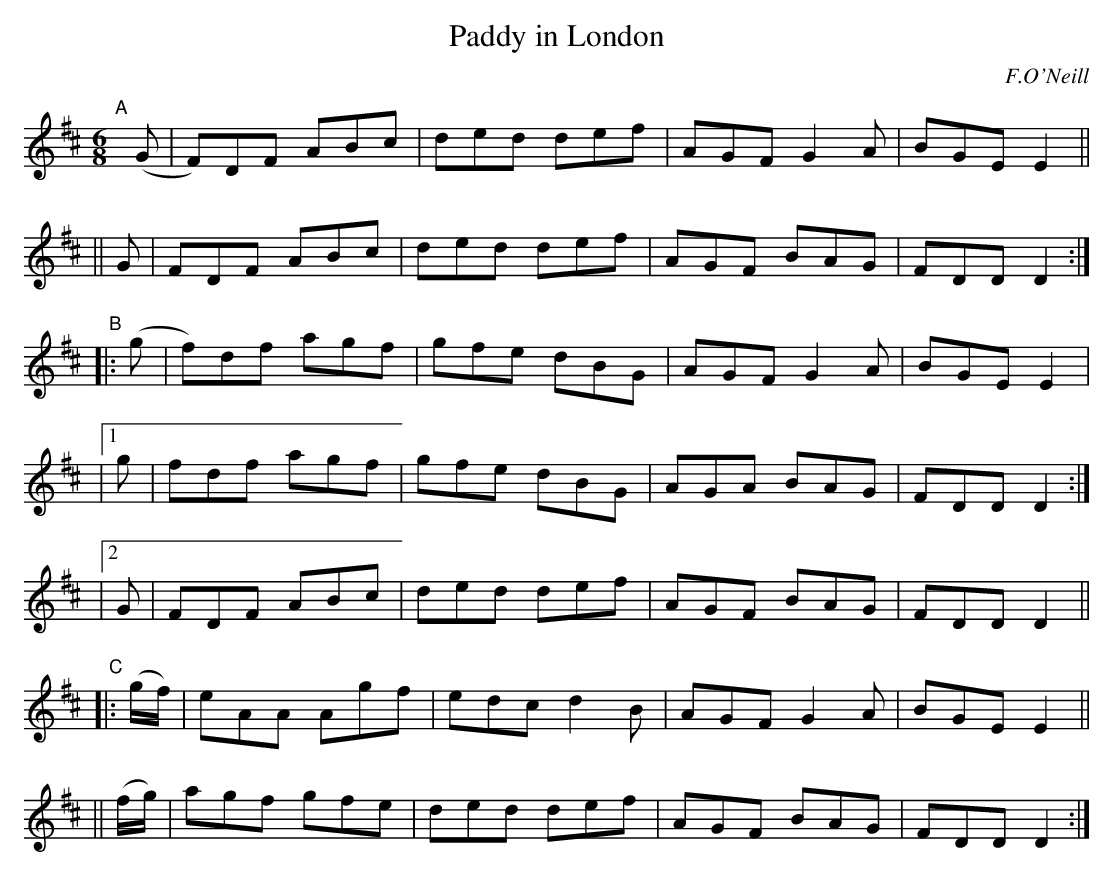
X:1
T: Paddy in London
O: F.O'Neill
M: 6/8
L: 1/8
K: D
"^A"[|]\
  (G |F)DF ABc | ded def | AGF G2A | BGE E2 ||
|| G | FDF ABc | ded def | AGF BAG | FDD D2 :|
"^B"\
|: (g |f)df agf | gfe dBG | AGF G2A | BGE E2 |
|[1 g | fdf agf | gfe dBG | AGA BAG | FDD D2 :|
|[2 G | FDF ABc | ded def | AGF BAG | FDD D2 ||
"^C"\
|: (g/f/) | eAA Agf | edc d2B | AGF G2A | BGE E2 ||
|| (f/g/) | agf gfe | ded def | AGF BAG | FDD D2 :|
